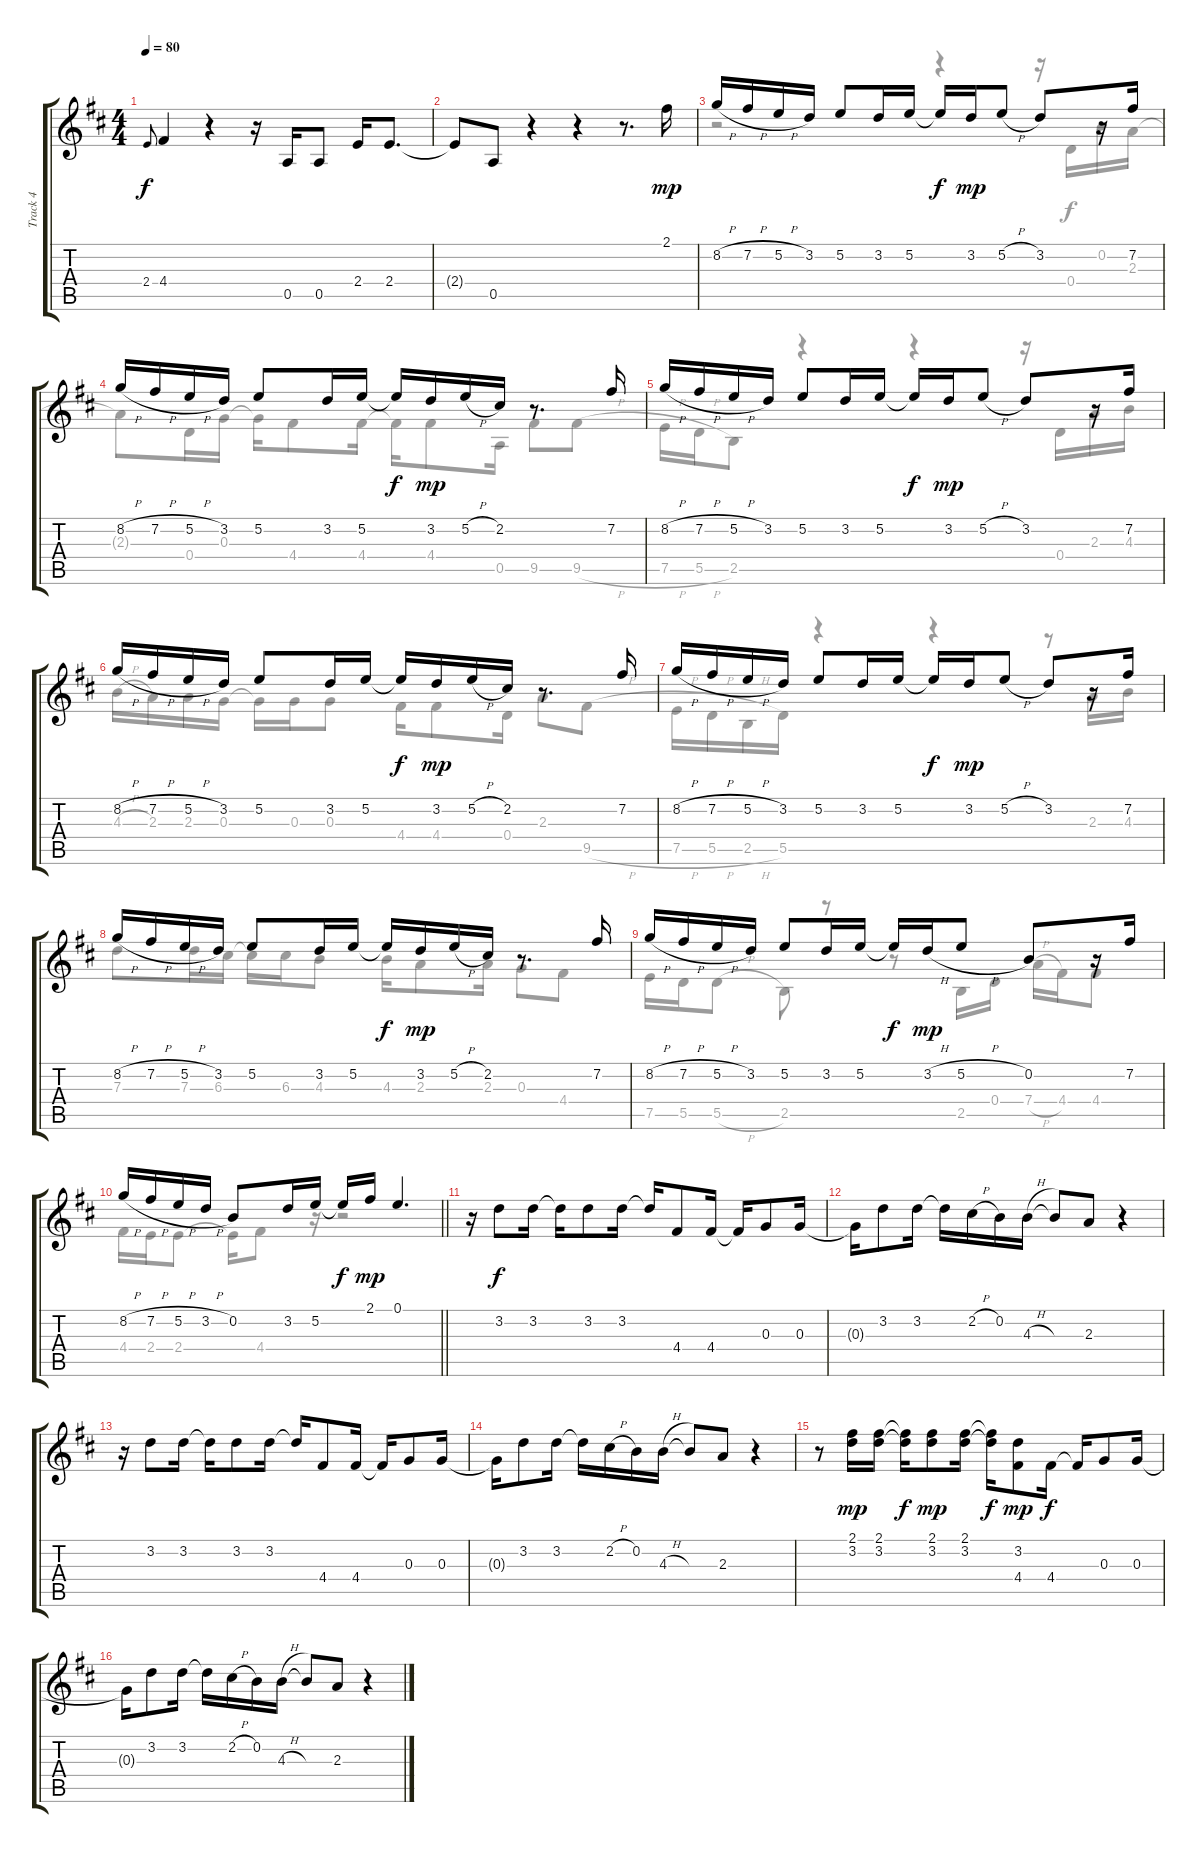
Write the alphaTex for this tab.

\track ("Track 4" "Track 4") {instrument electricguitarjazz}
\staff {score tabs}
\tuning (E4 B3 G3 D3 A2 E2) {hide}
\voice
\ts (4 4)
\tempo 80
\clef g2
\ks bminor
2.4.8{gr onbeat dy f} 4.4.4 r.4 r.16 0.5.16 0.5.8 2.4.16 2.4.8{d} |
2.4{t}.8 0.5.8 r.4 r.4 r.8{d} 2.1.16{dy mp} |
8.2{h}.16 7.2{h}.16 5.2{h}.16 3.2.16 5.2.8 3.2.16 5.2.16 5.2{t}.16{dy f} 3.2.16{dy mp} 5.2{h}.8 3.2.8 r.16 7.2.16 |
8.2{h}.16 7.2{h}.16 5.2{h}.16 3.2.16 5.2.8 3.2.16 5.2.16 5.2{t}.16{dy f} 3.2.16{dy mp} 5.2{h}.16 2.2.16 r.8{d} 7.2.16 |
8.2{h}.16 7.2{h}.16 5.2{h}.16 3.2.16 5.2.8 3.2.16 5.2.16 5.2{t}.16{dy f} 3.2.16{dy mp} 5.2{h}.8 3.2.8 r.16 7.2.16 |
8.2{h}.16 7.2{h}.16 5.2{h}.16 3.2.16 5.2.8 3.2.16 5.2.16 5.2{t}.16{dy f} 3.2.16{dy mp} 5.2{h}.16 2.2.16 r.8{d} 7.2.16 |
8.2{h}.16 7.2{h}.16 5.2{h}.16 3.2.16 5.2.8 3.2.16 5.2.16 5.2{t}.16{dy f} 3.2.16{dy mp} 5.2{h}.8 3.2.8 r.16 7.2.16 |
8.2{h}.16 7.2{h}.16 5.2{h}.16 3.2.16 5.2.8 3.2.16 5.2.16 5.2{t}.16{dy f} 3.2.16{dy mp} 5.2{h}.16 2.2.16 r.8{d} 7.2.16 |
8.2{h}.16 7.2{h}.16 5.2{h}.16 3.2.16 5.2.8 3.2.16 5.2.16 5.2{t}.16{dy f} 3.2{h}.16{dy mp} 5.2{h}.8 0.2.8 r.16 7.2.16 |
\barLineRight lightlight
8.2{h}.16 7.2{h}.16 5.2{h}.16 3.2{h}.16 0.2.8 3.2.16 5.2.16 5.2{t}.16{dy f} 2.1.16{dy mp} 0.1.4{d} |
r.16 3.2.8{dy f} 3.2.16 3.2{t}.16 3.2.8 3.2.16 3.2{t}.16 4.4.8 4.4.16 4.4{t}.16 0.3.8 0.3.16 |
0.3{t}.16 3.2.8 3.2.16 3.2{t}.16 2.2{h}.16 0.2.16 4.3{h}.16 4.3{t}.8 2.3.8 r.4 |
r.16 3.2.8 3.2.16 3.2{t}.16 3.2.8 3.2.16 3.2{t}.16 4.4.8 4.4.16 4.4{t}.16 0.3.8 0.3.16 |
0.3{t}.16 3.2.8 3.2.16 3.2{t}.16 2.2{h}.16 0.2.16 4.3{h}.16 4.3{t}.8 2.3.8 r.4 |
r.8 (2.1 3.2).16{dy mp} (2.1 3.2).16 (2.1{t} 3.2{t}).16{dy f} (2.1 3.2).8{dy mp} (2.1 3.2).16 (2.1{t} 3.2{t}).16{dy f} (3.2 4.4).8{dy mp} 4.4.16{dy f} 4.4{t}.16 0.3.8 0.3.16 |
0.3{t}.16 3.2.8 3.2.16 3.2{t}.16 2.2{h}.16 0.2.16 4.3{h}.16 4.3{t}.8 2.3.8 r.4
\voice
\clef g2
\ottava regular
\simile none
\ks bminor
|
|
r.2 r.4 r.16 0.4.16{dy f} 0.2.16 2.3.16 |
2.3{t}.8 0.4.16 0.3.16 0.3{t}.16 4.4.8 4.4.16 4.4{t}.16 4.4.8 0.5.16 9.5.8 9.5{h}.8 |
7.5{h}.16 5.5{h}.16 2.5.8 r.4 r.4 r.16 0.4.16 2.3.16 4.3.16 |
4.3{h}.16 2.3.16 2.3.16 0.3.16 0.3{t}.16 0.3.16 0.3.8 4.4.16 4.4.8 0.4.16 2.3.8 9.5{h}.8 |
7.5{h}.16 5.5{h}.16 2.5{h}.16 5.5.16 r.4 r.4 r.8 2.3.16 4.3.16 |
7.3.8 7.3.16 6.3.16 6.3{t}.16 6.3.16 4.3.8 4.3.16 2.3.8 2.3.16 0.3.8 4.4.8 |
7.5.16 5.5.16 5.5{h}.8 2.5.8 r.8 r.8 2.5.16 0.4.16 7.4{h}.16 4.4.16 4.4.8 |
\barLineRight lightlight
4.4.16 2.4.16 2.4.8 2.4{t}.16 4.4.8 r.16 r.2 |
|
|
|
|
|
